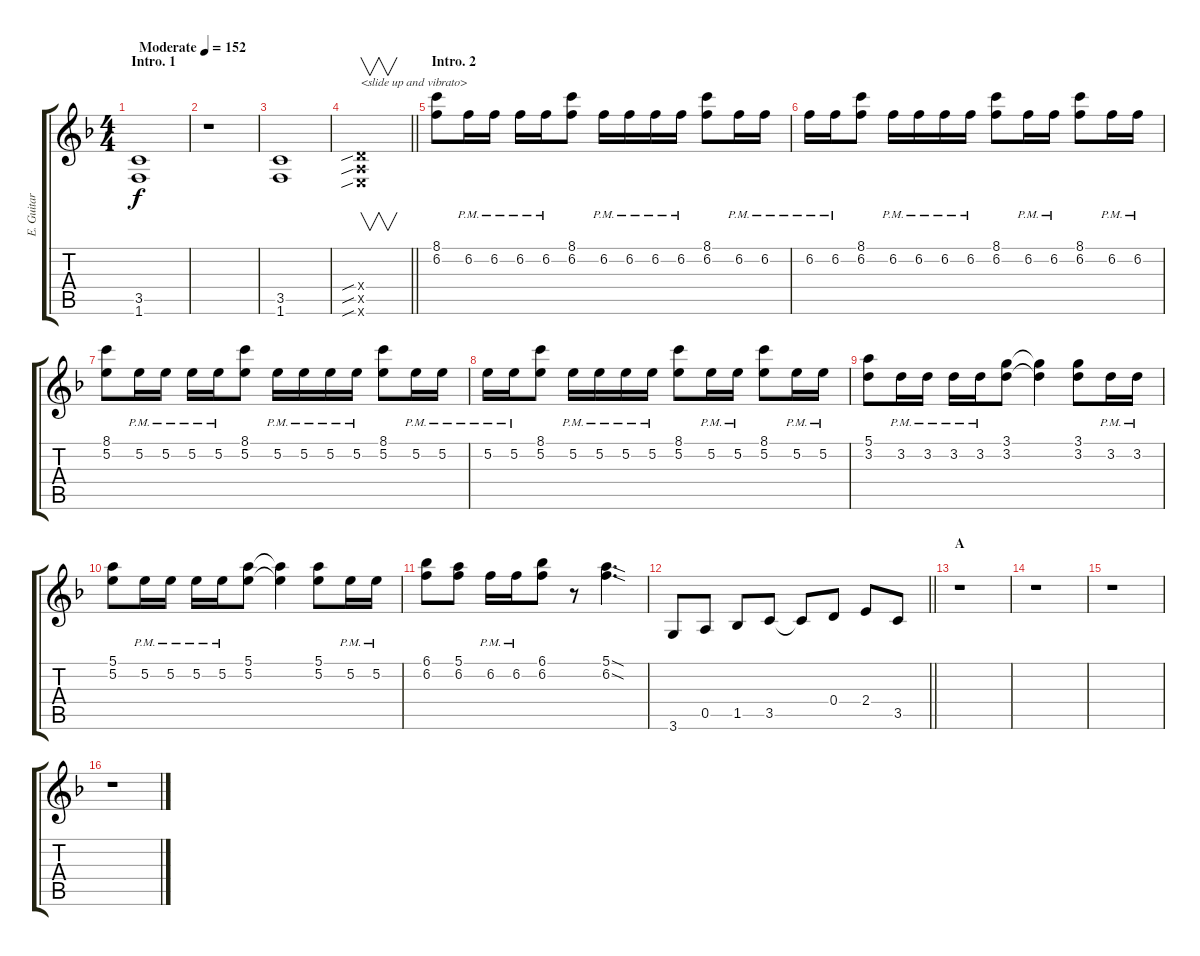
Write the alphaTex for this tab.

\track ("E. Guitar III" "E. Guitar ") {instrument overdrivenguitar}
\staff {score tabs}
\tuning (E4 B3 G3 D3 A2 E2) {hide}
\ts (4 4)
\section ("" "Intro. 1")
\tempo (152 "Moderate")
\clef g2
\ks f
(3.5 1.6).1{dy f instrument overdrivenguitar} |
r.1 |
(3.5 1.6).1 |
\barLineRight lightlight
(0.4{sib x} 0.5{sib x} 0.6{sib x}).1{v txt "<slide up and vibrato>"} |
\section ("" "Intro. 2")
(8.1 6.2).8 6.2{pm}.16 6.2{pm}.16 6.2{pm}.16 6.2{pm}.16 (8.1 6.2).8 6.2{pm}.16 6.2{pm}.16 6.2{pm}.16 6.2{pm}.16 (8.1 6.2).8 6.2{pm}.16 6.2{pm}.16 |
6.2{pm}.16 6.2{pm}.16 (8.1 6.2).8 6.2{pm}.16 6.2{pm}.16 6.2{pm}.16 6.2{pm}.16 (8.1 6.2).8 6.2{pm}.16 6.2{pm}.16 (8.1 6.2).8 6.2{pm}.16 6.2{pm}.16 |
(8.1 5.2).8 5.2{pm}.16 5.2{pm}.16 5.2{pm}.16 5.2{pm}.16 (8.1 5.2).8 5.2{pm}.16 5.2{pm}.16 5.2{pm}.16 5.2{pm}.16 (8.1 5.2).8 5.2{pm}.16 5.2{pm}.16 |
5.2{pm}.16 5.2{pm}.16 (8.1 5.2).8 5.2{pm}.16 5.2{pm}.16 5.2{pm}.16 5.2{pm}.16 (8.1 5.2).8 5.2{pm}.16 5.2{pm}.16 (8.1 5.2).8 5.2{pm}.16 5.2{pm}.16 |
(5.1 3.2).8 3.2{pm}.16 3.2{pm}.16 3.2{pm}.16 3.2{pm}.16 (3.1 3.2).8 (3.1{t} 3.2{t}).4 (3.1 3.2).8 3.2{pm}.16 3.2{pm}.16 |
(5.1 5.2).8 5.2{pm}.16 5.2{pm}.16 5.2{pm}.16 5.2{pm}.16 (5.1 5.2).8 (5.1{t} 5.2{t}).4 (5.1 5.2).8 5.2{pm}.16 5.2{pm}.16 |
(6.1 6.2).8 (5.1 6.2).8 6.2{pm}.16 6.2{pm}.16 (6.1 6.2).8 r.8 (5.1{sod} 6.2{sod}).4{d} |
\barLineRight lightlight
3.6.8 0.5.8 1.5.8 3.5.8 3.5{t}.8 0.4.8 2.4.8 3.5.8 |
\section ("" "A")
r.1 |
r.1 |
r.1 |
r.1
